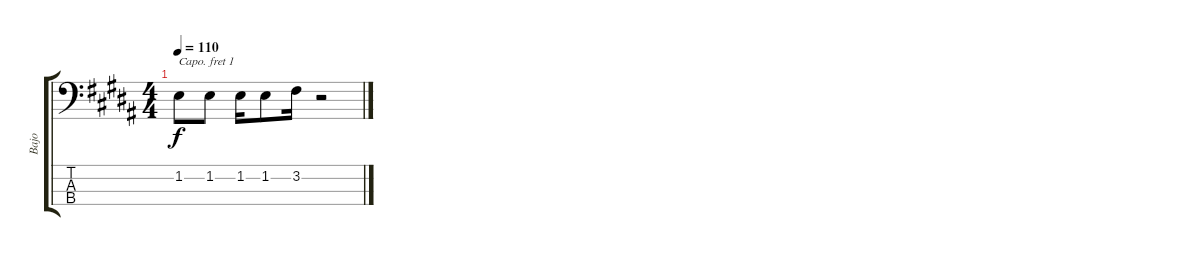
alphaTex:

\track ("Bajo" "Bajo") {instrument electricbasspick}
\staff {score tabs}
\capo 1
\tuning (G2 D2 A1 E1) {hide}
\ts (4 4)
\tempo 110
\clef f4
\ks b
1.2.8{dy f} 1.2.8 1.2.16 1.2.8 3.2.16 r.2
